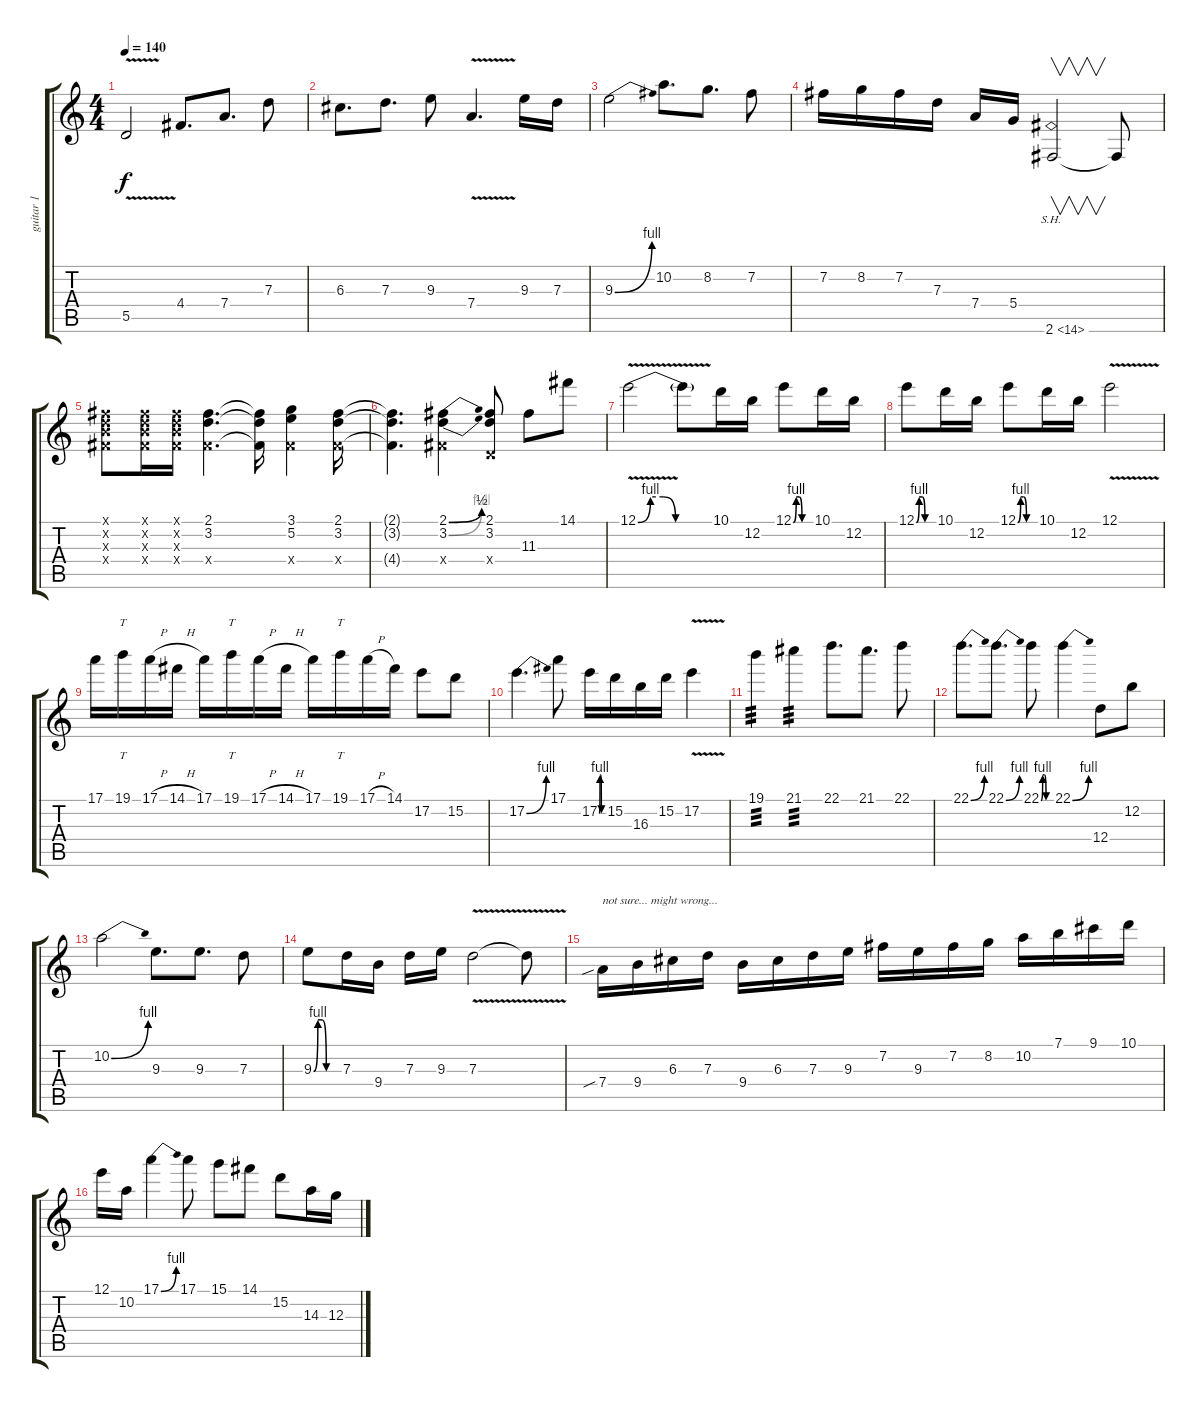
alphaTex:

\track ("guitar 1" "guitar 1") {instrument overdrivenguitar}
\staff {score tabs}
\tuning (E4 B3 G3 D3 A2 E2) {hide}
\ts (4 4)
\tempo 140
\clef g2
\ks c
5.5{v}.2{dy f volume 13} 4.4.8{d} 7.4.8{d} 7.3.8 |
6.3.8{d} 7.3.8{d} 9.3.8 7.4{v}.4{d} 9.3.16 7.3.16 |
9.3{be (bend 0 0 60 4)}.2 10.2.8{d} 8.2.8{d} 7.2.8 |
7.2.16 8.2.16 7.2.16 7.3.16 7.4.16 5.4.16 2.6{sh 12}.2{v} 2.6{t}.8 |
(2.1{x} 3.2{x} 4.3{x} 4.4{x}).8 (2.1{x} 3.2{x} 4.3{x} 4.4{x}).16 (2.1{x} 3.2{x} 4.3{x} 4.4{x}).16 (2.1 3.2 4.4{x}).4{d} (2.1{t} 3.2{t} 4.4{t}).16 (3.1 5.2 4.4{x}).4 (2.1 3.2 4.4{x}).16 |
(2.1{t} 3.2{t} 4.4{t}).4{d} (2.1{be (bend 0 0 60 2)} 3.2{be (bend 0 0 60 4)} 4.4{x}).4 (2.1 3.2 0.4{x}).8 11.3.8 14.1.8 |
12.1{be (custom 0 0 10 4 20 4 30 0 60 0) v}.2 12.1{t}.8 10.1.16 12.2.16 12.1{be (custom 0 0 10 4 20 4 30 0 60 0)}.8 10.1.16 12.2.16 |
12.1{be (custom 0 0 10 4 20 4 30 0 60 0)}.8 10.1.16 12.2.16 12.1{be (custom 0 0 10 4 20 4 30 0 60 0)}.8 10.1.16 12.2.16 12.1{v}.2 |
17.1.16 19.1.16{tt} 17.1{h}.16 14.1{h}.16 17.1.16 19.1.16{tt} 17.1{h}.16 14.1{h}.16 17.1.16 19.1.16{tt} 17.1{h}.16 14.1.16 17.2.8 15.2.8 |
17.2{be (bend 0 0 60 4)}.4{d} 17.1.8 17.2{be (custom 0 0 10 4 20 4 30 0 60 0)}.16 15.2.16 16.3.16 15.2.16 17.2{v}.4 |
19.1.4{tp 3} 21.1.4{tp 3} 22.1.8{d} 21.1.8{d} 22.1.8 |
22.1{be (bend 0 0 60 4)}.8{d} 22.1{be (bend 0 0 60 4)}.8{d} 22.1{be (custom 0 0 10 4 20 4 30 0 60 0)}.8 22.1{be (bend 0 0 60 4)}.4 12.4.8 12.2.8 |
10.2{be (bend 0 0 60 4)}.2 9.3.8{d} 9.3.8{d} 7.3.8 |
9.3{be (custom 0 0 10 4 20 4 30 0 60 0)}.8 7.3.16 9.4.16 7.3.16 9.3.16 7.3{v}.2 7.3{t}.8 |
7.4{sib}.16{txt "not sure... might wrong..."} 9.4.16 6.3.16 7.3.16 9.4.16 6.3.16 7.3.16 9.3.16 7.2.16 9.3.16 7.2.16 8.2.16 10.2.16 7.1.16 9.1.16 10.1.16 |
12.1.16 10.2.16 17.1{be (bend 0 0 60 4)}.4 17.1.8 15.1.8 14.1.8 15.2.8 14.3.16 12.3.16
